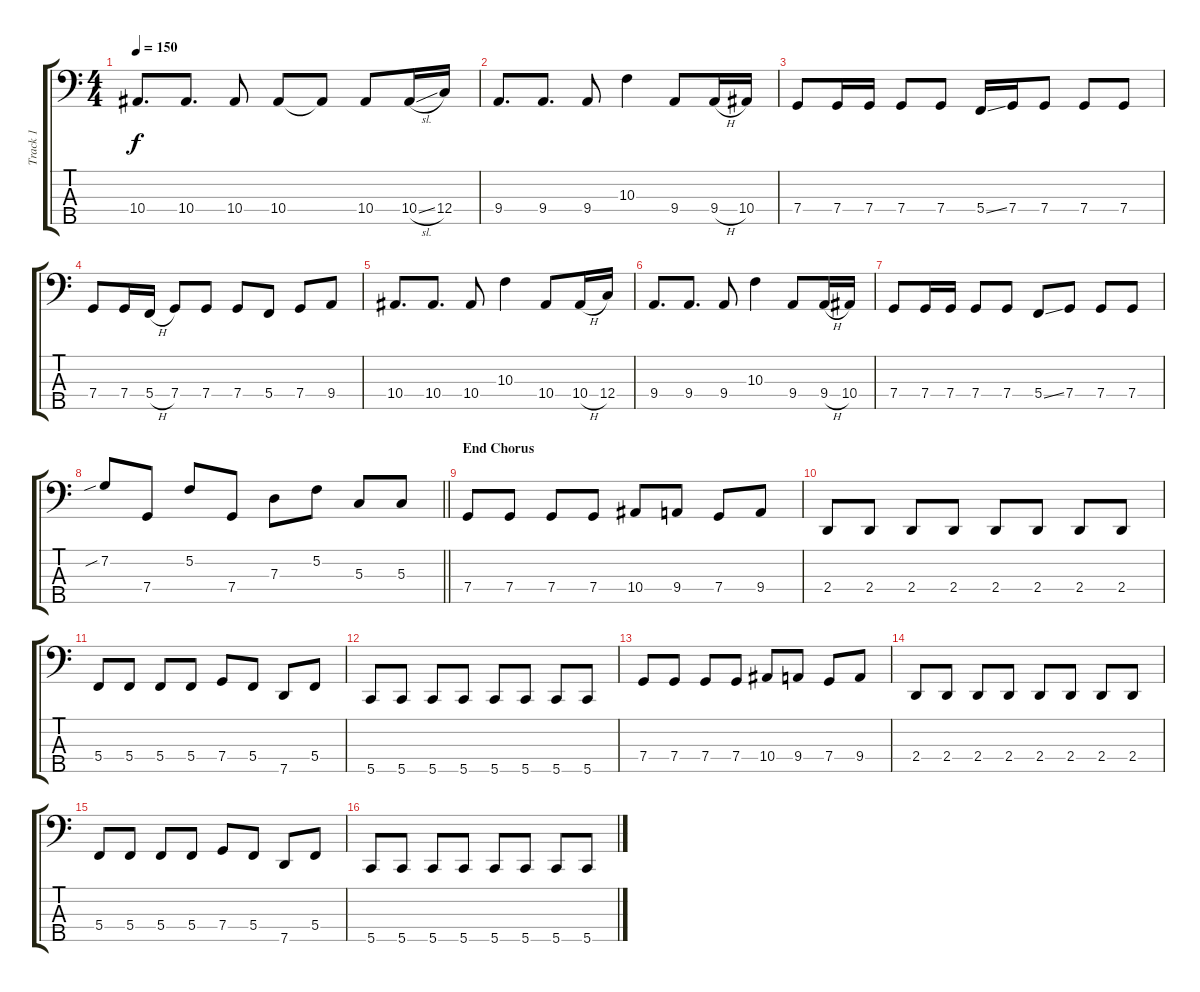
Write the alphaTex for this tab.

\track ("Track 1" "Track 1") {instrument electricbassfinger}
\staff {score tabs}
\tuning (F2 C2 G1 C1 G0) {hide}
\ts (4 4)
\tempo 150
\clef f4
\ks c
10.4.8{d dy f} 10.4.8{d} 10.4.8 10.4.8 10.4{t}.8 10.4.8 10.4{sl}.16 12.4.16 |
9.4.8{d} 9.4.8{d} 9.4.8 10.3.4 9.4.8 9.4{h}.16 10.4.16 |
7.4.8 7.4.16 7.4.16 7.4.8 7.4.8 5.4{ss}.16 7.4.16 7.4.8 7.4.8 7.4.8 |
7.4.8 7.4.16 5.4{h}.16 7.4.8 7.4.8 7.4.8 5.4.8 7.4.8 9.4.8 |
10.4.8{d} 10.4.8{d} 10.4.8 10.3.4 10.4.8 10.4{h}.16 12.4.16 |
9.4.8{d} 9.4.8{d} 9.4.8 10.3.4 9.4.8 9.4{h}.16 10.4.16 |
7.4.8 7.4.16 7.4.16 7.4.8 7.4.8 5.4{ss}.8 7.4.8 7.4.8 7.4.8 |
\barLineRight lightlight
7.2{sib}.8 7.4.8 5.2.8 7.4.8 7.3.8 5.2.8 5.3.8 5.3.8 |
\section ("" "End Chorus")
7.4.8 7.4.8 7.4.8 7.4.8 10.4.8 9.4.8 7.4.8 9.4.8 |
2.4.8 2.4.8 2.4.8 2.4.8 2.4.8 2.4.8 2.4.8 2.4.8 |
5.4.8 5.4.8 5.4.8 5.4.8 7.4.8 5.4.8 7.5.8 5.4.8 |
5.5.8 5.5.8 5.5.8 5.5.8 5.5.8 5.5.8 5.5.8 5.5.8 |
7.4.8 7.4.8 7.4.8 7.4.8 10.4.8 9.4.8 7.4.8 9.4.8 |
2.4.8 2.4.8 2.4.8 2.4.8 2.4.8 2.4.8 2.4.8 2.4.8 |
5.4.8 5.4.8 5.4.8 5.4.8 7.4.8 5.4.8 7.5.8 5.4.8 |
5.5.8 5.5.8 5.5.8 5.5.8 5.5.8 5.5.8 5.5.8 5.5.8
